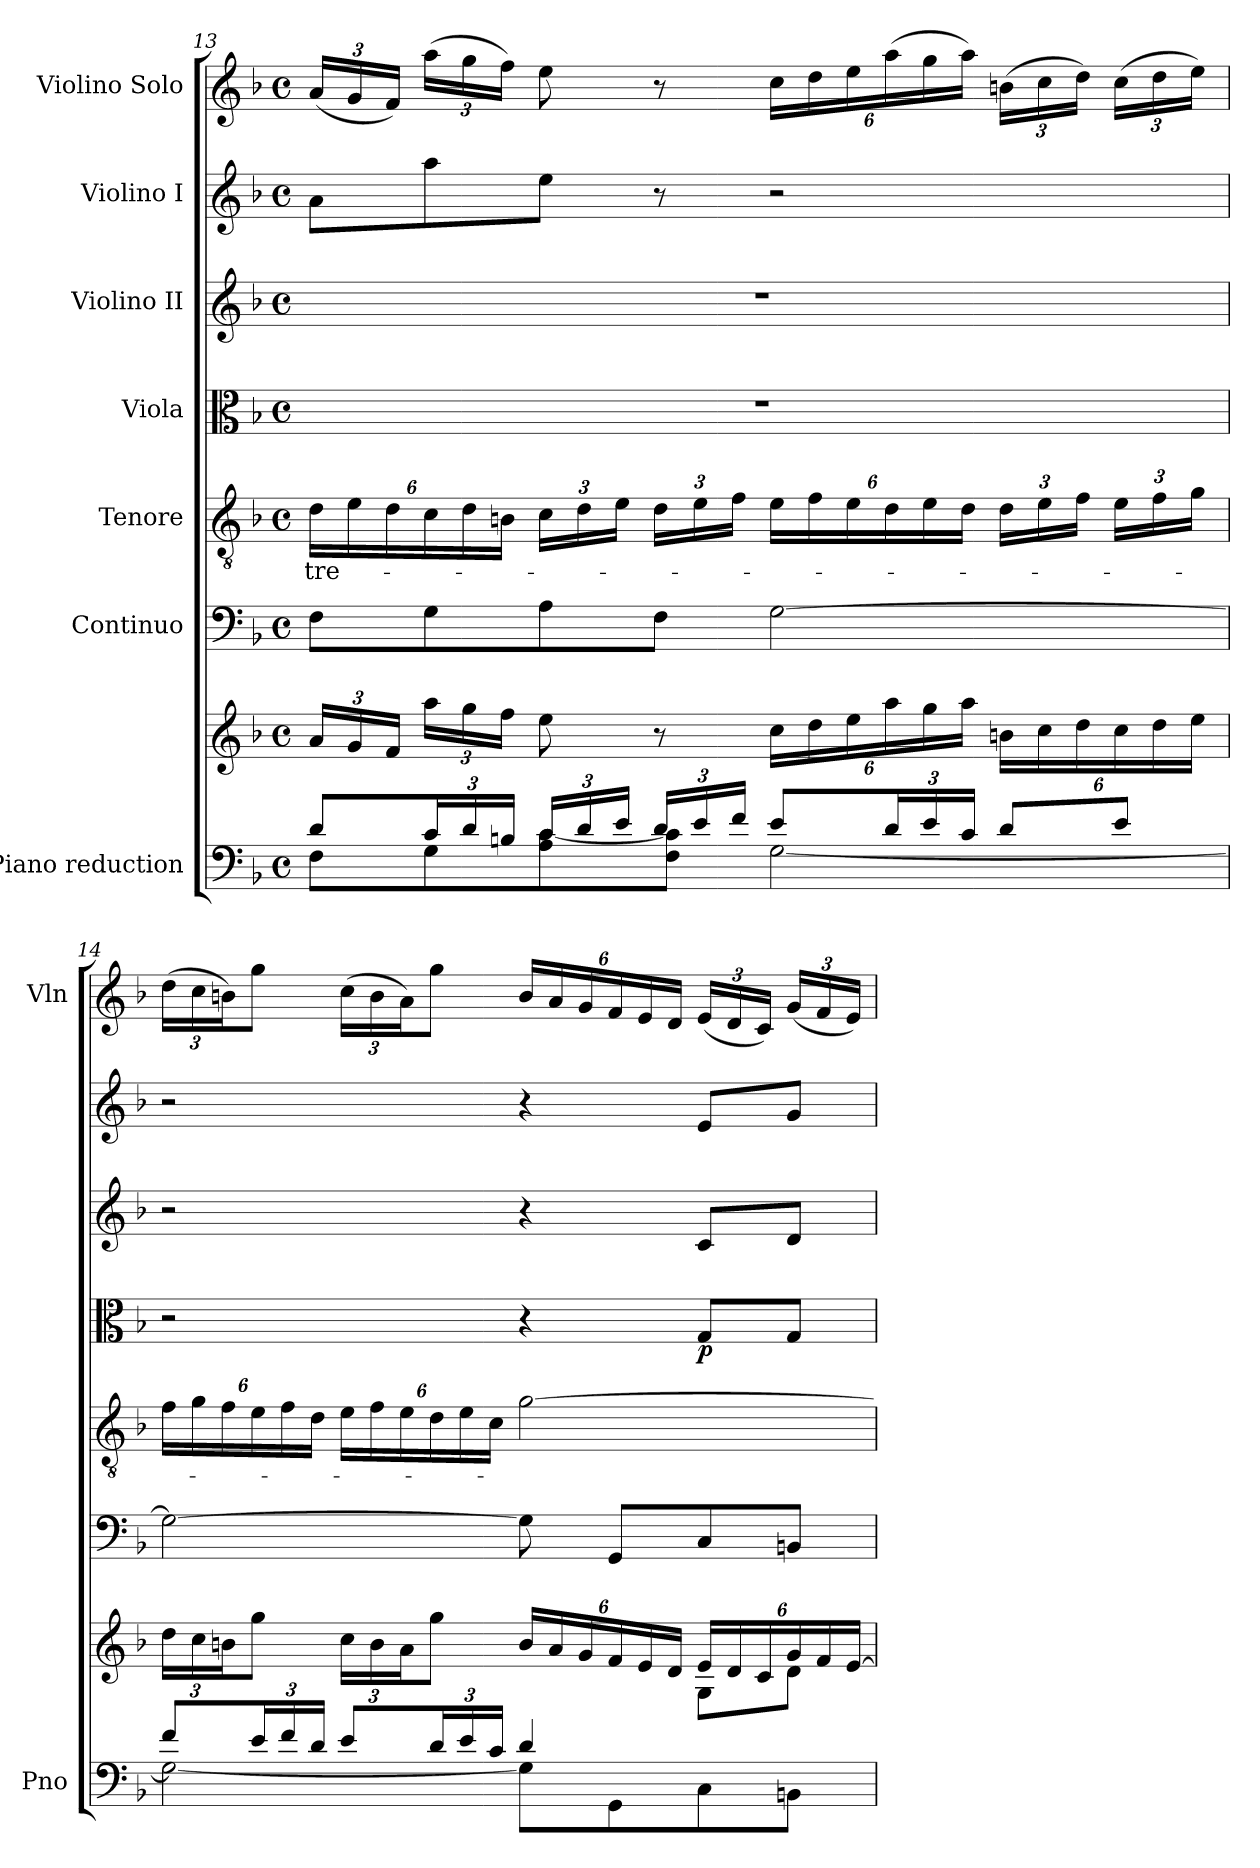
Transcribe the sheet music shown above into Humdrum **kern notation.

**kern	**kern	**kern	**kern	**text	**kern	**dynam	**kern	**kern	**kern
*part7	*part7	*part6	*part5	*part5	*part4	*part4	*part3	*part2	*part1
*staff8	*staff7	*staff6	*staff5	*staff5	*staff4	*staff4	*staff3	*staff2	*staff1
*I"Piano reduction	*	*I"Continuo	*I"Tenore	*	*I"Viola	*	*I"Violino II	*I"Violino I	*I"Violino Solo
*I'Pno	*	*	*	*	*	*	*	*	*I'Vln
*clefF4	*clefG2	*clefF4	*clefGv2	*	*clefC3	*	*clefG2	*clefG2	*clefG2
*k[b-]	*k[b-]	*k[b-]	*k[b-]	*	*k[b-]	*	*k[b-]	*k[b-]	*k[b-]
*M4/4	*M4/4	*M4/4	*M4/4	*	*M4/4	*	*M4/4	*M4/4	*M4/4
*met(c)	*met(c)	*met(c)	*met(c)	*	*met(c)	*	*met(c)	*met(c)	*met(c)
=13	=13	=13	=13	=13	=13	=13	=13	=13	=13
*^	*	*	*	*	*	*	*	*	*
*	*	*Xbrackettup	*	*Xbrackettup	*	*	*	*	*	*
!	!	!	!	!	!LO:LY:b	!	!	!	!	!
*	*	*	*	*	*	*	*	*	*	*Xbrackettup
8d/L	8F\L	24a/LL	8F\L	24d\LL	tre-	1r	.	1r	8a\L	(<24a/LL
.	.	24g/	.	24e\	.	.	.	.	.	24g/
.	.	24f/JJ	.	24d\	.	.	.	.	.	24f/JJ)
*Xbrackettup	*	*	*	*	*	*	*	*	*	*
24c/L	8G\	24aa\LL	8G\	24c\	.	.	.	.	8aa\	(>24aa\LL
24d/	.	24gg\	.	24d\	.	.	.	.	.	24gg\
24Bn/JJ	.	24ff\JJ	.	24Bn\JJ	.	.	.	.	.	24ff\JJ)
24c/LL	8A\ [8c\	8ee\	8A\	24c\LL	.	.	.	.	8ee\J	8ee\
24d/	.	.	.	24d\	.	.	.	.	.	.
24e/JJ	.	.	.	24e\JJ	.	.	.	.	.	.
24d/LL	8F\ 8c\]J	8r	8F\J	24d\LL	.	.	.	.	8r	8r
24e/	.	.	.	24e\	.	.	.	.	.	.
24f/JJ	.	.	.	24f\JJ	.	.	.	.	.	.
8e/L	[2G\	24cc\LL	[2G\	24e\LL	.	.	.	.	2r	24cc\LL
.	.	24dd\	.	24f\	.	.	.	.	.	24dd\
.	.	24ee\	.	24e\	.	.	.	.	.	24ee\
24d/L	.	24aa\	.	24d\	.	.	.	.	.	(>24aa\
24e/	.	24gg\	.	24e\	.	.	.	.	.	24gg\
24c/JJ	.	24aa\JJ	.	24d\JJ	.	.	.	.	.	24aa\JJ)
8d/L	.	24bn\LL	.	24d\LL	.	.	.	.	.	(>24bn\LL
.	.	24cc\	.	24e\	.	.	.	.	.	24cc\
.	.	24dd\	.	24f\JJ	.	.	.	.	.	24dd\JJ)
8e/J	.	24cc\	.	24e\LL	.	.	.	.	.	(>24cc\LL
.	.	24dd\	.	24f\	.	.	.	.	.	24dd\
.	.	24ee\JJ	.	24g\JJ	.	.	.	.	.	24ee\JJ)
!!LO:PB:g=z
=14	=14	=14	=14	=14	=14	=14	=14	=14	=14	=14
*	*	*^	*	*	*	*	*	*	*	*
8f/L	2G\_	24dd\LL	2.ryy	2G\_	24f\LL	.	2r	.	2r	2r	(>24dd\LL
.	.	24cc\	.	.	24g\	.	.	.	.	.	24cc\
.	.	24bn\J	.	.	24f\	.	.	.	.	.	24bn\J)
24e/L	.	8gg\J	.	.	24e\	.	.	.	.	.	8gg\J
24f/	.	.	.	.	24f\	.	.	.	.	.	.
24d/JJ	.	.	.	.	24d\JJ	.	.	.	.	.	.
8e/L	.	24cc\LL	.	.	24e\LL	.	.	.	.	.	(>24cc\LL
.	.	24b\	.	.	24f\	.	.	.	.	.	24b\
.	.	24a\J	.	.	24e\	.	.	.	.	.	24a\J)
24d/L	.	8gg\J	.	.	24d\	.	.	.	.	.	8gg\J
24e/	.	.	.	.	24e\	.	.	.	.	.	.
24c/JJ	.	.	.	.	24c\JJ	.	.	.	.	.	.
4d/	8G\L]	24b/LL	.	8G\]	[2g\	.	4r	.	4r	4r	24b/LL
.	.	24a/	.	.	.	.	.	.	.	.	24a/
.	.	24g/	.	.	.	.	.	.	.	.	24g/
.	8GG\	24f/	.	8GG/L	.	.	.	.	.	.	24f/
.	.	24e/	.	.	.	.	.	.	.	.	24e/
.	.	24d/JJ	.	.	.	.	.	.	.	.	24d/JJ
!	!	!	!	!	!	!	!	!LO:DY:b	!	!	!
4ryy	8C\	24e/LL	8G\L	8C/	.	.	8G/L	p	8c/L	8e/L	(<24e/LL
.	.	24d/	.	.	.	.	.	.	.	.	24d/
.	.	24c/	.	.	.	.	.	.	.	.	24c/JJ)
.	8BBn\J	24g/	8d\J	8BBn/J	.	.	8G/J	.	8d/J	8g/J	(<24g/LL
.	.	24f/	.	.	.	.	.	.	.	.	24f/
.	.	[24e/JJ	.	.	.	.	.	.	.	.	24e/JJ)
*v	*v	*	*	*	*	*	*	*	*	*	*
*	*v	*v	*	*	*	*	*	*	*	*
=	=	=	=	=	=	=	=	=	=
*-	*-	*-	*-	*-	*-	*-	*-	*-	*-
